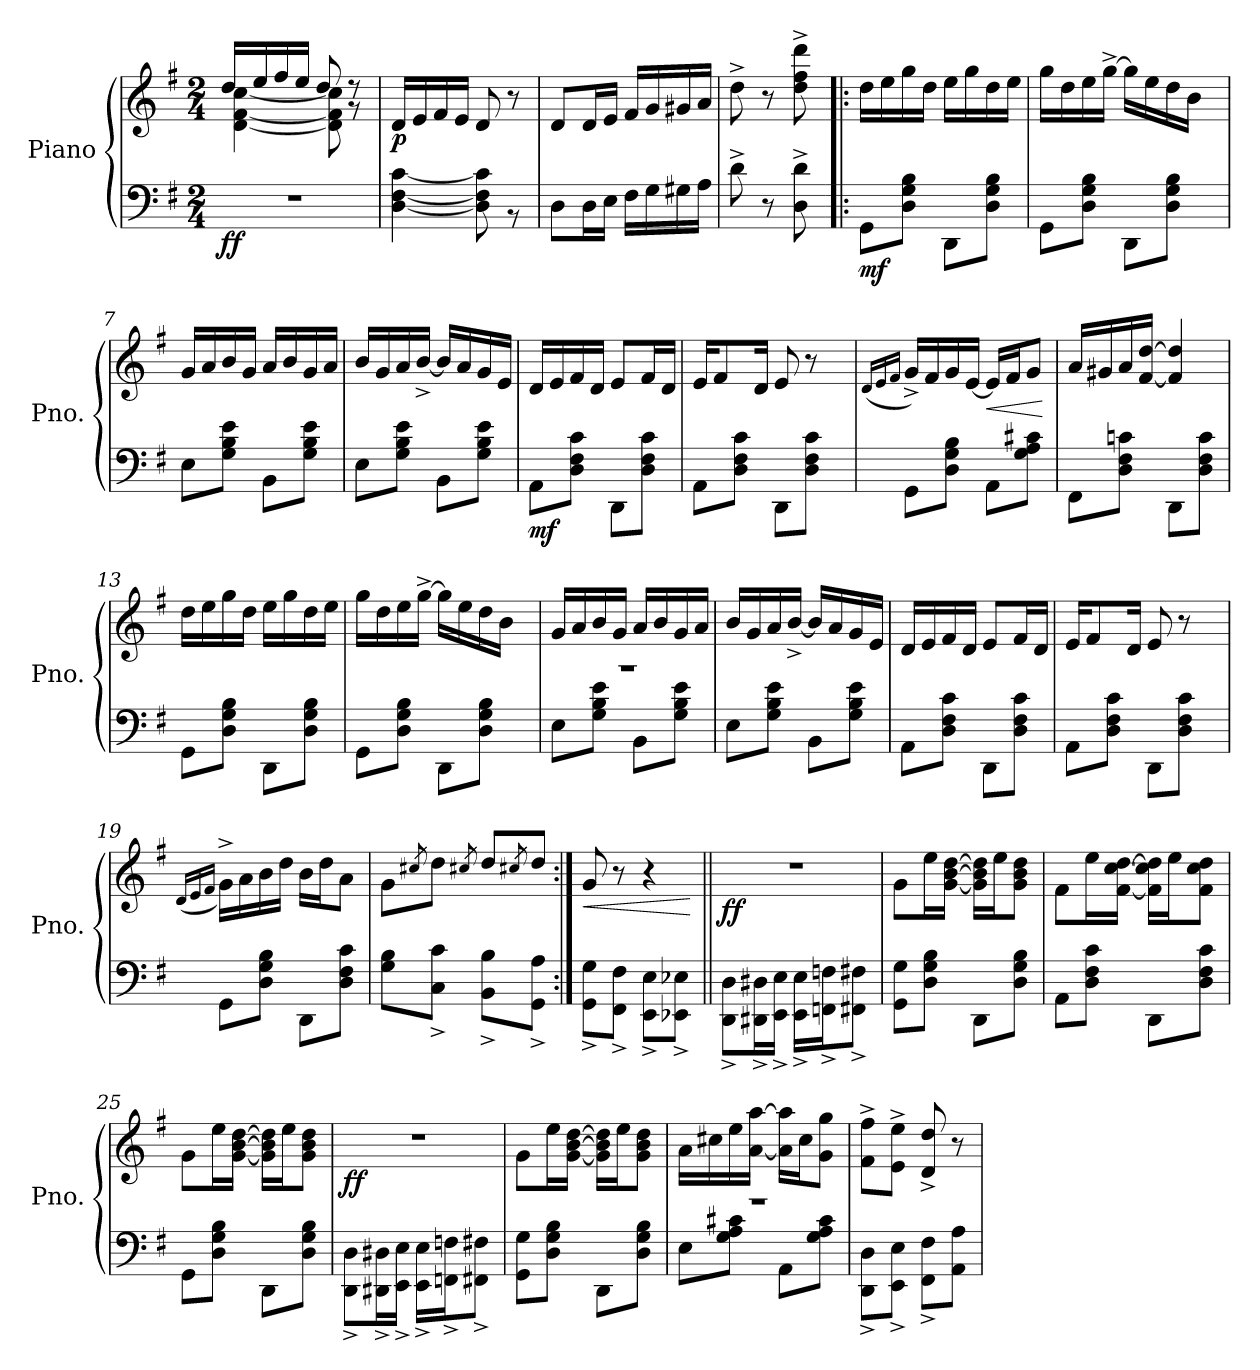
**kern	**kern	**dynam
*part1	*part1	*part1
*staff2	*staff1	*staff1/2
*I"Piano	*	*
*I'Pno.	*	*
*clefF4	*clefG2	*
*k[f#]	*k[f#]	*
*M2/4	*M2/4	*
=1	=1	=1
*	*^	*
!	!	!	!LO:DY:b=2
2r	16dd/LL	[4d\ [4f#\ [4cc\	ff
.	16ee/	.	.
.	16ff#/	.	.
.	16ee/JJ	.	.
.	8dd/	8d\] 8f#\] 8cc\]	.
.	8r	8r	.
=2	=2	=2	=2
*^	*	*	*
!	!	!	!	!LO:DY:b
*	*	*v	*v	*
2ryy	[4D\ [4F#\ [4c\	16d/LL	p
.	.	16e/	.
.	.	16f#/	.
.	.	16e/JJ	.
.	8D\] 8F#\] 8c\]	8d/	.
.	8r	8r	.
*v	*v	*	*
=3	=3	=3
8D\L	8d/L	.
16D\L	16d/L	.
16E\JJ	16e/JJ	.
16F#\LL	16f#/LL	.
16G\	16g/	.
16G#X\	16g#X/	.
16A\JJ	16a/JJ	.
=4	=4	=4
8d^\	8dd^\	.
8r	8r	.
8D\^ 8d\^	8dd\^ 8ff#\^ 8ddd\^	.
!!LO:LB:g=z
=5!|:	=5!|:	=5!|:
*^	*	*
!	!	!	!LO:DY:b=2
2ryy	8GG\L	16dd\LL	mf
.	.	16ee\	.
.	8D\ 8G\ 8B\J	16gg\	.
.	.	16dd\JJ	.
.	8DD\L	16ee\LL	.
.	.	16gg\	.
.	8D\ 8G\ 8B\J	16dd\	.
.	.	16ee\JJ	.
=6	=6	=6	=6
2ryy	8GG\L	16gg\LL	.
.	.	16dd\	.
.	8D\ 8G\ 8B\J	16ee\	.
.	.	[16gg^\JJ	.
.	8DD\L	16gg\LL]	.
.	.	16ee\	.
.	8D\ 8G\ 8B\J	16dd\	.
.	.	16b\JJ	.
16ryy	16ryy	16ryy	.
=7	=7	=7	=7
2ryy	8E\L	16g/LL	.
.	.	16a/	.
.	8G\ 8B\ 8e\J	16b/	.
.	.	16g/JJ	.
.	8BB\L	16a/LL	.
.	.	16b/	.
.	8G\ 8B\ 8e\J	16g/	.
.	.	16a/JJ	.
=8	=8	=8	=8
2ryy	8E\L	16b/LL	.
.	.	16g/	.
.	8G\ 8B\ 8e\J	16a/	.
.	.	[16b^/JJ	.
.	8BB\L	16b/LL]	.
.	.	16a/	.
.	8G\ 8B\ 8e\J	16g/	.
.	.	16e/JJ	.
!!LO:LB:g=z
=9	=9	=9	=9
!	!	!	!LO:DY:b=2
2ryy	8AA\L	16d/LL	mf
.	.	16e/	.
.	8D\ 8F#\ 8c\J	16f#/	.
.	.	16d/JJ	.
.	8DD\L	8e/L	.
.	8D\ 8F#\ 8c\J	16f#/L	.
.	.	16d/JJ	.
=10	=10	=10	=10
2ryy	8AA\L	16e/KL	.
.	.	8f#/	.
.	8D\ 8F#\ 8c\J	.	.
.	.	16d/Jk	.
.	8DD\L	8e/	.
.	8D\ 8F#\ 8c\J	8r	.
16ryy	16ryy	16ryy	.
=11	=11	=11	=11
.	.	(<16qd/LL	.
.	.	16qe/	.
.	.	16qf#/JJ	.
2ryy	8GG\L	16g^/LL)	.
.	.	16f#/	.
.	8D\ 8G\ 8B\J	16g/	.
.	.	[16e/JJ	.
!	!	!	!LO:HP:b
.	8AA\L	16e/LL]	<
.	.	16f#/J	.
.	8G\ 8A\ 8c#X\J	8g/J	.
*v	*v	*	*
.	.	[
=12	=12	=12
*^	*	*
2ryy	8FF#\L	16a/LL	.
.	.	16g#X/	.
.	8D\ 8F#\ 8cn\J	16a/	.
.	.	[16f#/ [16dd/JJ	.
.	8DD\L	4f#/] 4dd/]	.
.	8D\ 8F#\ 8c\J	.	.
!!LO:LB:g=z
=13	=13	=13	=13
2ryy	8GG\L	16dd\LL	.
.	.	16ee\	.
.	8D\ 8G\ 8B\J	16gg\	.
.	.	16dd\JJ	.
.	8DD\L	16ee\LL	.
.	.	16gg\	.
.	8D\ 8G\ 8B\J	16dd\	.
.	.	16ee\JJ	.
=14	=14	=14	=14
2ryy	8GG\L	16gg\LL	.
.	.	16dd\	.
.	8D\ 8G\ 8B\J	16ee\	.
.	.	[16gg^\JJ	.
.	8DD\L	16gg\LL]	.
.	.	16ee\	.
.	8D\ 8G\ 8B\J	16dd\	.
.	.	16b\JJ	.
16ryy	16ryy	16ryy	.
=15	=15	=15	=15
2r	8E\L	16g/LL	.
.	.	16a/	.
.	8G\ 8B\ 8e\J	16b/	.
.	.	16g/JJ	.
.	8BB\L	16a/LL	.
.	.	16b/	.
.	8G\ 8B\ 8e\J	16g/	.
.	.	16a/JJ	.
=16	=16	=16	=16
2ryy	8E\L	16b/LL	.
.	.	16g/	.
.	8G\ 8B\ 8e\J	16a/	.
.	.	[16b^/JJ	.
.	8BB\L	16b/LL]	.
.	.	16a/	.
.	8G\ 8B\ 8e\J	16g/	.
.	.	16e/JJ	.
!!LO:LB:g=z
=17	=17	=17	=17
2ryy	8AA\L	16d/LL	.
.	.	16e/	.
.	8D\ 8F#\ 8c\J	16f#/	.
.	.	16d/JJ	.
.	8DD\L	8e/L	.
.	8D\ 8F#\ 8c\J	16f#/L	.
.	.	16d/JJ	.
=18	=18	=18	=18
2ryy	8AA\L	16e/KL	.
.	.	8f#/	.
.	8D\ 8F#\ 8c\J	.	.
.	.	16d/Jk	.
.	8DD\L	8e/	.
.	8D\ 8F#\ 8c\J	8r	.
16ryy	16ryy	16ryy	.
=19	=19	=19	=19
.	.	(<16qd/LL	.
.	.	16qe/	.
.	.	16qf#/JJ	.
2ryy	8GG\L	16g^\LL)	.
.	.	16a\	.
.	8D\ 8G\ 8B\J	16b\	.
.	.	16dd\JJ	.
.	8DD\L	16b\LL	.
.	.	16dd\J	.
.	8D\ 8F#\ 8c\J	8a\J	.
=20	=20	=20	=20
2ryy	8G\ 8B\L	8g\L	.
.	.	8qcc#X/	.
.	8C\^ 8c\^J	8dd\J	.
.	.	8qcc#X/	.
.	8BB\^ 8B\^L	8dd/L	.
.	.	8qcc#X/	.
.	8GG\^ 8A\^J	8dd/J	.
=21:|!	=21:|!	=21:|!	=21:|!
!	!	!	!LO:HP:b
2ryy	8GG\^ 8G\^L	8g/	<
.	8FF#\^ 8F#\^J	8r	.
.	8EE\^ 8E\^L	4r	.
.	8EE-X\^ 8E-X\^J	.	.
*v	*v	*	*
.	.	[
!!LO:PB:g=z
=22||	=22||	=22||
*^	*	*
!	!	!	!LO:DY:b
2ryy	8DD\^ 8D\^L	2r	ff
.	16DD#X\^ 16D#X\^L	.	.
.	16EE\^ 16E\^JJ	.	.
.	16EE\^ 16E\^LL	.	.
.	16FFn\^ 16Fn\^J	.	.
.	8FF#X\^ 8F#X\^J	.	.
=23	=23	=23	=23
2ryy	8GG\ 8G\L	8g\L	.
.	8D\ 8G\ 8B\J	16ee\L	.
.	.	[16g\ [16b\ [16dd\JJ	.
.	8DD\L	16g\] 16b\] 16dd\]LL	.
.	.	16ee\J	.
.	8D\ 8G\ 8B\J	8g\ 8b\ 8dd\J	.
=24	=24	=24	=24
2ryy	8AA\L	8f#\L	.
.	8D\ 8F#\ 8c\J	16ee\L	.
.	.	[16f#\ [16cc\ [16dd\JJ	.
.	8DD\L	16f#\] 16cc\] 16dd\]LL	.
.	.	16ee\J	.
.	8D\ 8F#\ 8c\J	8f#\ 8cc\ 8dd\J	.
=25	=25	=25	=25
2ryy	8GG\L	8g\L	.
.	8D\ 8G\ 8B\J	16ee\L	.
.	.	[16g\ [16b\ [16dd\JJ	.
.	8DD\L	16g\] 16b\] 16dd\]LL	.
.	.	16ee\J	.
.	8D\ 8G\ 8B\J	8g\ 8b\ 8dd\J	.
!!LO:LB:g=z
=26	=26	=26	=26
!	!	!	!LO:DY:b
2ryy	8DD\^ 8D\^L	2r	ff
.	16DD#X\^ 16D#X\^L	.	.
.	16EE\^ 16E\^JJ	.	.
.	16EE\^ 16E\^LL	.	.
.	16FFn\^ 16Fn\^J	.	.
.	8FF#X\^ 8F#X\^J	.	.
=27	=27	=27	=27
2ryy	8GG\ 8G\L	8g\L	.
.	8D\ 8G\ 8B\J	16ee\L	.
.	.	[16g\ [16b\ [16dd\JJ	.
.	8DD\L	16g\] 16b\] 16dd\]LL	.
.	.	16ee\J	.
.	8D\ 8G\ 8B\J	8g\ 8b\ 8dd\J	.
=28	=28	=28	=28
2r	8E\L	16a\LL	.
.	.	16cc#X\	.
.	8G\ 8A\ 8c#X\J	16ee\	.
.	.	[16a\ [16aa\JJ	.
.	8AA\L	16a\] 16aa\]LL	.
.	.	16cc#\J	.
.	8G\ 8A\ 8c#\J	8g\ 8gg\J	.
=29	=29	=29	=29
2ryy	8DD\^ 8D\^L	8f#\^ 8ff#\^L	.
.	8EE\^ 8E\^J	8e\^ 8ee\^J	.
.	8FF#\^ 8F#\^L	8d/^ 8dd/^	.
.	8AA\ 8A\J	8r	.
*v	*v	*	*
=	=	=
*-	*-	*-
